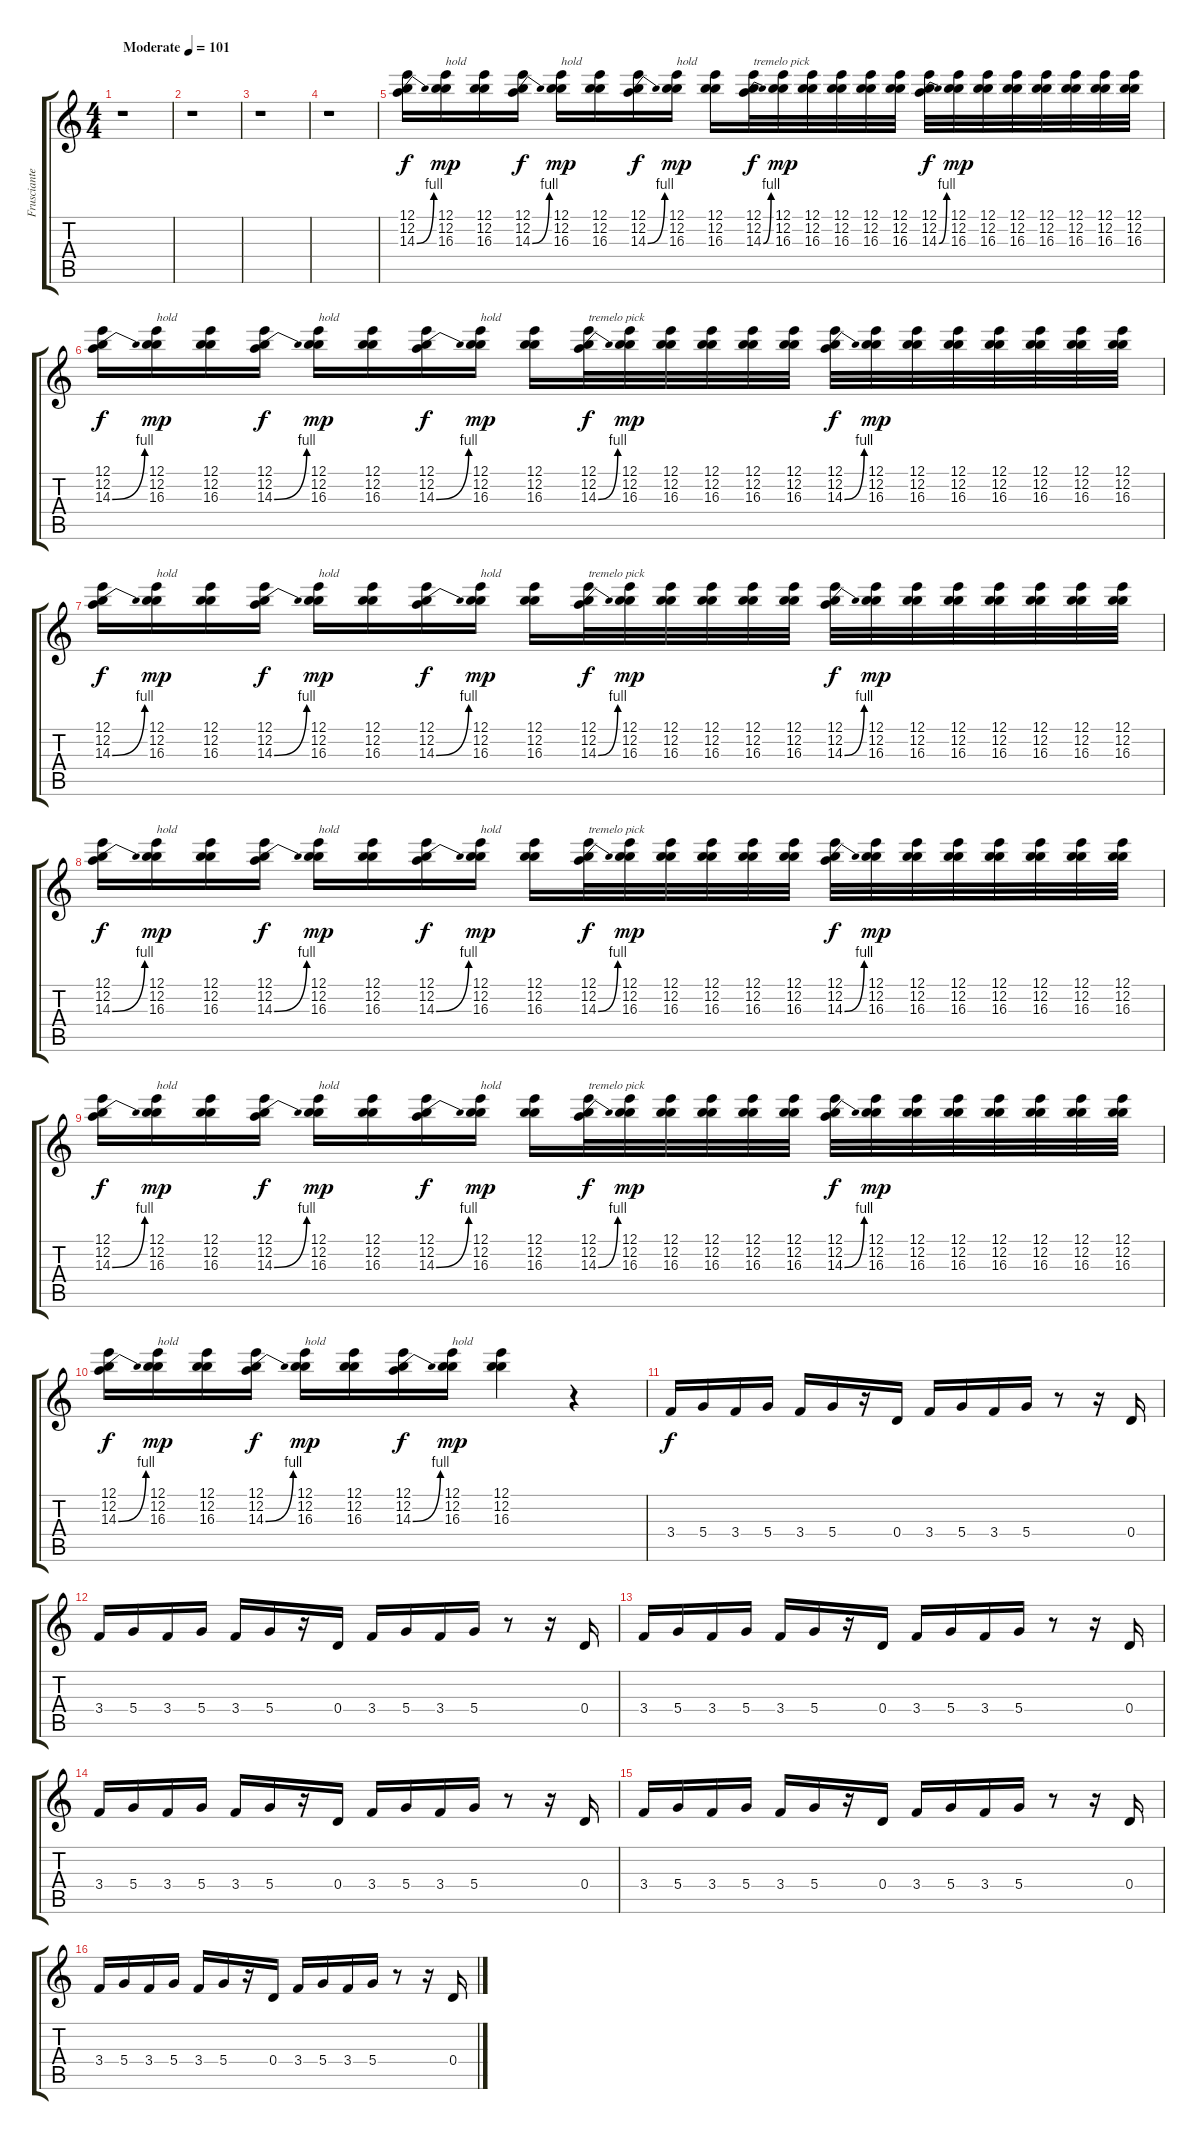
\track ("Frusciante (Clean Guitar)" "Frusciante") {instrument electricguitarclean}
\staff {score tabs}
\tuning (E4 B3 G3 D3 A2 E2) {hide}
\ts (4 4)
\tempo (101 "Moderate")
\clef g2
\ks c
r.1{dy f instrument distortionguitar} |
r.1 |
r.1 |
r.1 |
(12.1 12.2 14.3{be (bend 0 0 60 4)}).16 (12.1 12.2 16.3).16{txt "hold" dy mp} (12.1 12.2 16.3).16 (12.1 12.2 14.3{be (bend 0 0 60 4)}).16{dy f} (12.1 12.2 16.3).16{txt "hold" dy mp} (12.1 12.2 16.3).16 (12.1 12.2 14.3{be (bend 0 0 60 4)}).16{dy f} (12.1 12.2 16.3).16{txt "hold" dy mp} (12.1 12.2 16.3).16 (12.1 12.2 14.3{be (bend 0 0 60 4)}).32{txt "tremelo pick" dy f} (12.1 12.2 16.3).32{dy mp} (12.1 12.2 16.3).32 (12.1 12.2 16.3).32 (12.1 12.2 16.3).32 (12.1 12.2 16.3).32 (12.1 12.2 14.3{be (bend 0 0 60 4)}).32{dy f} (12.1 12.2 16.3).32{dy mp} (12.1 12.2 16.3).32 (12.1 12.2 16.3).32 (12.1 12.2 16.3).32 (12.1 12.2 16.3).32 (12.1 12.2 16.3).32 (12.1 12.2 16.3).32 |
(12.1 12.2 14.3{be (bend 0 0 60 4)}).16{dy f} (12.1 12.2 16.3).16{txt "hold" dy mp} (12.1 12.2 16.3).16 (12.1 12.2 14.3{be (bend 0 0 60 4)}).16{dy f} (12.1 12.2 16.3).16{txt "hold" dy mp} (12.1 12.2 16.3).16 (12.1 12.2 14.3{be (bend 0 0 60 4)}).16{dy f} (12.1 12.2 16.3).16{txt "hold" dy mp} (12.1 12.2 16.3).16 (12.1 12.2 14.3{be (bend 0 0 60 4)}).32{txt "tremelo pick" dy f} (12.1 12.2 16.3).32{dy mp} (12.1 12.2 16.3).32 (12.1 12.2 16.3).32 (12.1 12.2 16.3).32 (12.1 12.2 16.3).32 (12.1 12.2 14.3{be (bend 0 0 60 4)}).32{dy f} (12.1 12.2 16.3).32{dy mp} (12.1 12.2 16.3).32 (12.1 12.2 16.3).32 (12.1 12.2 16.3).32 (12.1 12.2 16.3).32 (12.1 12.2 16.3).32 (12.1 12.2 16.3).32 |
(12.1 12.2 14.3{be (bend 0 0 60 4)}).16{dy f} (12.1 12.2 16.3).16{txt "hold" dy mp} (12.1 12.2 16.3).16 (12.1 12.2 14.3{be (bend 0 0 60 4)}).16{dy f} (12.1 12.2 16.3).16{txt "hold" dy mp} (12.1 12.2 16.3).16 (12.1 12.2 14.3{be (bend 0 0 60 4)}).16{dy f} (12.1 12.2 16.3).16{txt "hold" dy mp} (12.1 12.2 16.3).16 (12.1 12.2 14.3{be (bend 0 0 60 4)}).32{txt "tremelo pick" dy f} (12.1 12.2 16.3).32{dy mp} (12.1 12.2 16.3).32 (12.1 12.2 16.3).32 (12.1 12.2 16.3).32 (12.1 12.2 16.3).32 (12.1 12.2 14.3{be (bend 0 0 60 4)}).32{dy f} (12.1 12.2 16.3).32{dy mp} (12.1 12.2 16.3).32 (12.1 12.2 16.3).32 (12.1 12.2 16.3).32 (12.1 12.2 16.3).32 (12.1 12.2 16.3).32 (12.1 12.2 16.3).32 |
(12.1 12.2 14.3{be (bend 0 0 60 4)}).16{dy f} (12.1 12.2 16.3).16{txt "hold" dy mp} (12.1 12.2 16.3).16 (12.1 12.2 14.3{be (bend 0 0 60 4)}).16{dy f} (12.1 12.2 16.3).16{txt "hold" dy mp} (12.1 12.2 16.3).16 (12.1 12.2 14.3{be (bend 0 0 60 4)}).16{dy f} (12.1 12.2 16.3).16{txt "hold" dy mp} (12.1 12.2 16.3).16 (12.1 12.2 14.3{be (bend 0 0 60 4)}).32{txt "tremelo pick" dy f} (12.1 12.2 16.3).32{dy mp} (12.1 12.2 16.3).32 (12.1 12.2 16.3).32 (12.1 12.2 16.3).32 (12.1 12.2 16.3).32 (12.1 12.2 14.3{be (bend 0 0 60 4)}).32{dy f} (12.1 12.2 16.3).32{dy mp} (12.1 12.2 16.3).32 (12.1 12.2 16.3).32 (12.1 12.2 16.3).32 (12.1 12.2 16.3).32 (12.1 12.2 16.3).32 (12.1 12.2 16.3).32 |
(12.1 12.2 14.3{be (bend 0 0 60 4)}).16{dy f} (12.1 12.2 16.3).16{txt "hold" dy mp} (12.1 12.2 16.3).16 (12.1 12.2 14.3{be (bend 0 0 60 4)}).16{dy f} (12.1 12.2 16.3).16{txt "hold" dy mp} (12.1 12.2 16.3).16 (12.1 12.2 14.3{be (bend 0 0 60 4)}).16{dy f} (12.1 12.2 16.3).16{txt "hold" dy mp} (12.1 12.2 16.3).16 (12.1 12.2 14.3{be (bend 0 0 60 4)}).32{txt "tremelo pick" dy f} (12.1 12.2 16.3).32{dy mp} (12.1 12.2 16.3).32 (12.1 12.2 16.3).32 (12.1 12.2 16.3).32 (12.1 12.2 16.3).32 (12.1 12.2 14.3{be (bend 0 0 60 4)}).32{dy f} (12.1 12.2 16.3).32{dy mp} (12.1 12.2 16.3).32 (12.1 12.2 16.3).32 (12.1 12.2 16.3).32 (12.1 12.2 16.3).32 (12.1 12.2 16.3).32 (12.1 12.2 16.3).32 |
(12.1 12.2 14.3{be (bend 0 0 60 4)}).16{dy f} (12.1 12.2 16.3).16{txt "hold" dy mp} (12.1 12.2 16.3).16 (12.1 12.2 14.3{be (bend 0 0 60 4)}).16{dy f} (12.1 12.2 16.3).16{txt "hold" dy mp} (12.1 12.2 16.3).16 (12.1 12.2 14.3{be (bend 0 0 60 4)}).16{dy f} (12.1 12.2 16.3).16{txt "hold" dy mp} (12.1 12.2 16.3).4 r.4 |
3.4.16{dy f instrument electricguitarclean} 5.4.16 3.4.16 5.4.16 3.4.16 5.4.16 r.16 0.4.16 3.4.16 5.4.16 3.4.16 5.4.16 r.8 r.16 0.4.16 |
3.4.16 5.4.16 3.4.16 5.4.16 3.4.16 5.4.16 r.16 0.4.16 3.4.16 5.4.16 3.4.16 5.4.16 r.8 r.16 0.4.16 |
3.4.16 5.4.16 3.4.16 5.4.16 3.4.16 5.4.16 r.16 0.4.16 3.4.16 5.4.16 3.4.16 5.4.16 r.8 r.16 0.4.16 |
3.4.16 5.4.16 3.4.16 5.4.16 3.4.16 5.4.16 r.16 0.4.16 3.4.16 5.4.16 3.4.16 5.4.16 r.8 r.16 0.4.16 |
3.4.16 5.4.16 3.4.16 5.4.16 3.4.16 5.4.16 r.16 0.4.16 3.4.16 5.4.16 3.4.16 5.4.16 r.8 r.16 0.4.16 |
3.4.16 5.4.16 3.4.16 5.4.16 3.4.16 5.4.16 r.16 0.4.16 3.4.16 5.4.16 3.4.16 5.4.16 r.8 r.16 0.4.16
